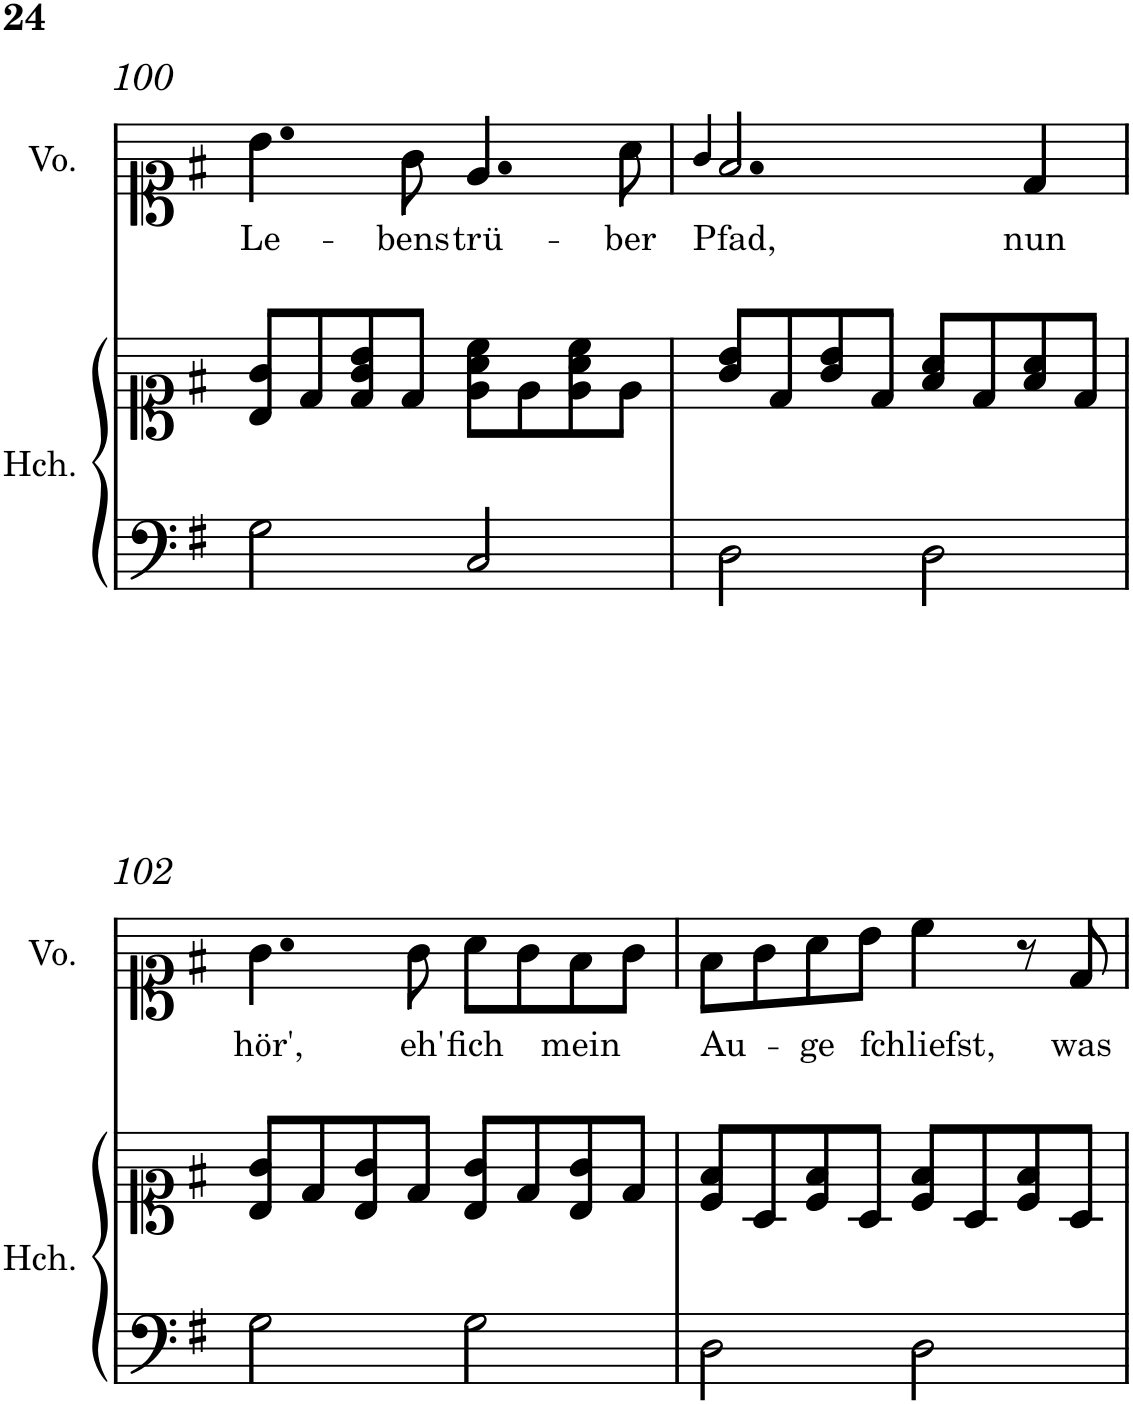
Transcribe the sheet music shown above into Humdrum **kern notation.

**kern	**kern	**kern	**text
*part2	*part2	*part1	*part1
*staff3	*staff2	*staff1	*staff1
*I"Harpsichord	*	*I"Voice	*
*I'Hch.	*	*I'Vo.	*
!!LO:PB:g=z
*clefF4	*clefC1	*clefC1	*
*k[f#]	*k[f#]	*k[f#]	*
*M4/4	*M4/4	*M4/4	*
*met(c)	*met(c)	*met(c)	*
=100	=100	=100	=100
!	!	!	!LO:LY:b
2G\	8B/ 8g/L	4.b\	Le-
.	8d/	.	.
.	8d/ 8g/ 8b/	.	.
!	!	!	!LO:LY:b
.	8d/J	8g\	-bens
!	!	!	!LO:LY:b
2C/	8e\ 8a\ 8cc\L	4.e/	trü-
.	8e\	.	.
.	8e\ 8a\ 8cc\	.	.
!	!	!	!LO:LY:b
.	8e\J	8a\	-ber
=101	=101	=101	=101
.	.	4qg/	.
!	!	!	!LO:LY:b
2D\	8g/ 8b/L	2.f#/	Pfad,
.	8d/	.	.
.	8g/ 8b/	.	.
.	8d/J	.	.
2D\	8f#/ 8a/L	.	.
.	8d/	.	.
!	!	!	!LO:LY:b
.	8f#/ 8a/	4d/	nun
.	8d/J	.	.
!!LO:LB:g=z
=102	=102	=102	=102
!	!	!	!LO:LY:b
2G\	8B/ 8g/L	4.g\	hör',
.	8d/	.	.
.	8B/ 8g/	.	.
!	!	!	!LO:LY:b
.	8d/J	8g\	eh'
!	!	!	!LO:LY:b
2G\	8B/ 8g/L	8a\L	fich
.	8d/	8g\	.
!	!	!	!LO:LY:b
.	8B/ 8g/	8f#\	mein
.	8d/J	8g\J	.
=103	=103	=103	=103
!	!	!	!LO:LY:b
2D\	8c/ 8f#/L	8f#\L	Au-
.	8A/	8g\	.
!	!	!	!LO:LY:b
.	8c/ 8f#/	8a\	-ge
.	8A/J	8b\J	.
!	!	!	!LO:LY:b
2D\	8c/ 8f#/L	4cc\	fchliefst,
.	8A/	.	.
.	8c/ 8f#/	8r	.
!	!	!	!LO:LY:b
.	8A/J	8d/	was
=	=	=	=
*-	*-	*-	*-
